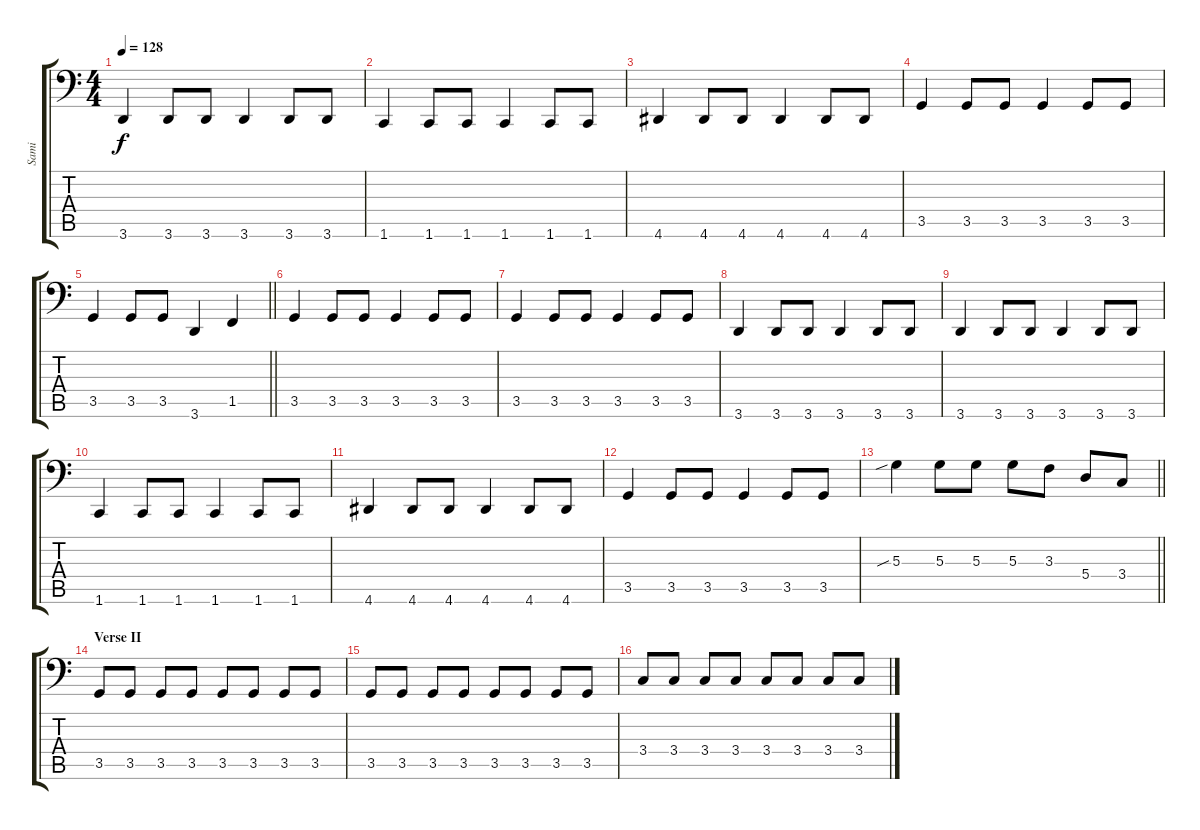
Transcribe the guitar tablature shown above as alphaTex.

\track ("Sami" "Sami") {instrument electricbassfinger}
\staff {score tabs}
\tuning (C3 G2 D2 A1 E1 B0) {hide}
\ts (4 4)
\tempo 128
\clef f4
\ks c
3.6.4{dy f} 3.6.8 3.6.8 3.6.4 3.6.8 3.6.8 |
1.6.4 1.6.8 1.6.8 1.6.4 1.6.8 1.6.8 |
4.6.4 4.6.8 4.6.8 4.6.4 4.6.8 4.6.8 |
3.5.4 3.5.8 3.5.8 3.5.4 3.5.8 3.5.8 |
\barLineRight lightlight
3.5.4 3.5.8 3.5.8 3.6.4 1.5.4 |
\section ("" "")
3.5.4 3.5.8 3.5.8 3.5.4 3.5.8 3.5.8 |
3.5.4 3.5.8 3.5.8 3.5.4 3.5.8 3.5.8 |
3.6.4 3.6.8 3.6.8 3.6.4 3.6.8 3.6.8 |
3.6.4 3.6.8 3.6.8 3.6.4 3.6.8 3.6.8 |
1.6.4 1.6.8 1.6.8 1.6.4 1.6.8 1.6.8 |
4.6.4 4.6.8 4.6.8 4.6.4 4.6.8 4.6.8 |
3.5.4 3.5.8 3.5.8 3.5.4 3.5.8 3.5.8 |
\barLineRight lightlight
5.3{sib}.4 5.3.8 5.3.8 5.3.8 3.3.8 5.4.8 3.4.8 |
\section ("" "Verse II")
3.5.8 3.5.8 3.5.8 3.5.8 3.5.8 3.5.8 3.5.8 3.5.8 |
3.5.8 3.5.8 3.5.8 3.5.8 3.5.8 3.5.8 3.5.8 3.5.8 |
3.4.8 3.4.8 3.4.8 3.4.8 3.4.8 3.4.8 3.4.8 3.4.8
